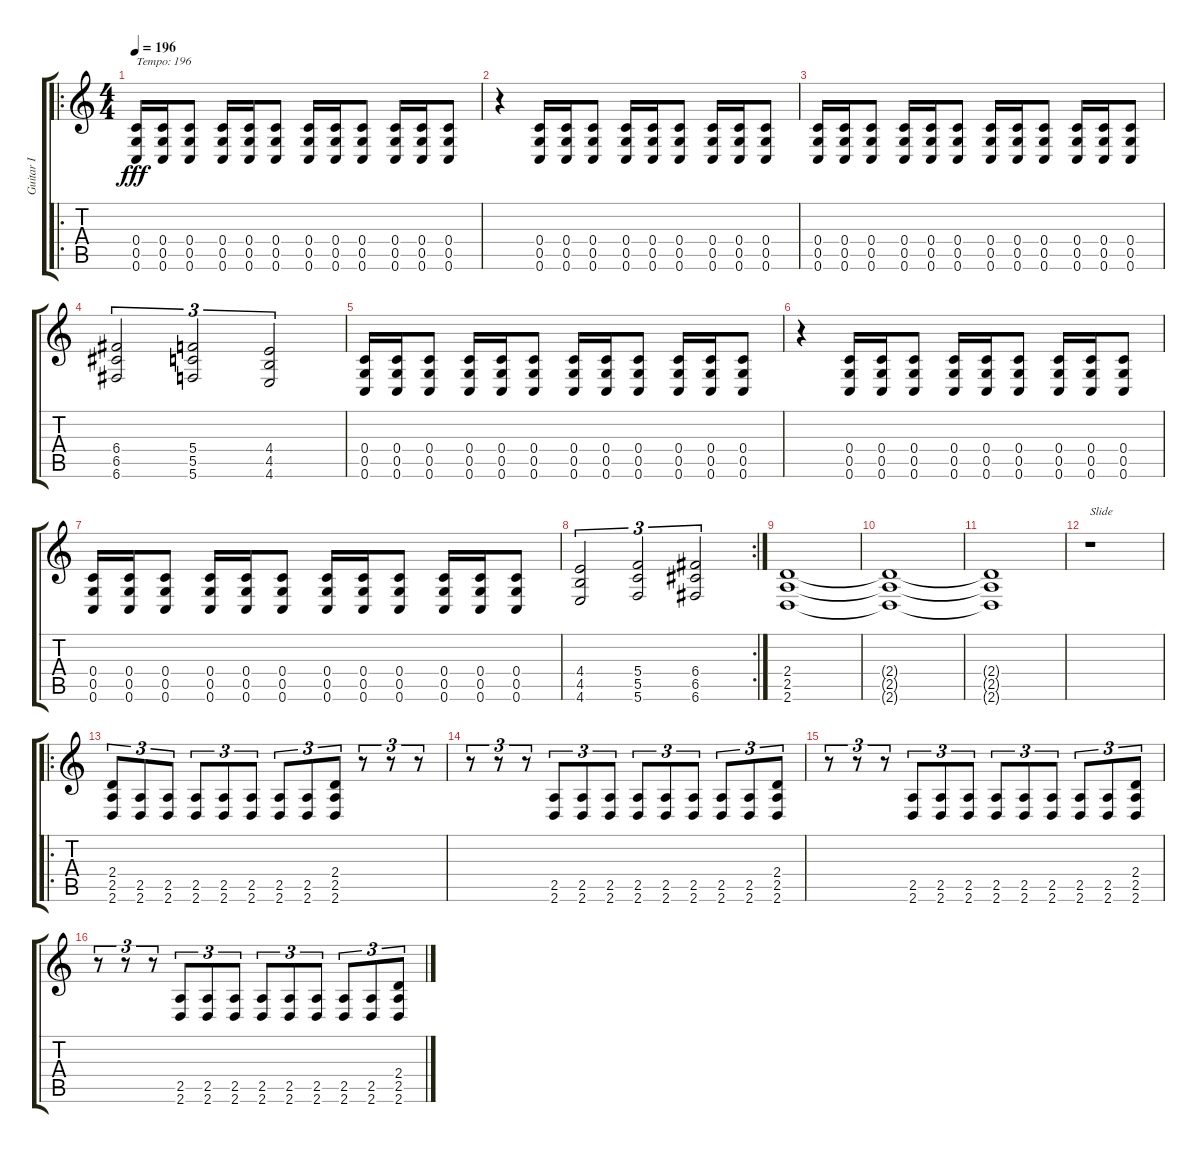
\track ("Guitar I" "Guitar I") {instrument distortionguitar}
\staff {score tabs}
\tuning (D4 A3 F3 C3 G2 C2) {hide}
\ro
\ts (4 4)
\tempo 196
\clef g2
\ks c
(0.4 0.5 0.6).16{txt "Tempo: 196" dy fff} (0.4 0.5 0.6).16 (0.4 0.5 0.6).8 (0.4 0.5 0.6).16 (0.4 0.5 0.6).16 (0.4 0.5 0.6).8 (0.4 0.5 0.6).16 (0.4 0.5 0.6).16 (0.4 0.5 0.6).8 (0.4 0.5 0.6).16 (0.4 0.5 0.6).16 (0.4 0.5 0.6).8 |
r.4 (0.4 0.5 0.6).16 (0.4 0.5 0.6).16 (0.4 0.5 0.6).8 (0.4 0.5 0.6).16 (0.4 0.5 0.6).16 (0.4 0.5 0.6).8 (0.4 0.5 0.6).16 (0.4 0.5 0.6).16 (0.4 0.5 0.6).8 |
(0.4 0.5 0.6).16 (0.4 0.5 0.6).16 (0.4 0.5 0.6).8 (0.4 0.5 0.6).16 (0.4 0.5 0.6).16 (0.4 0.5 0.6).8 (0.4 0.5 0.6).16 (0.4 0.5 0.6).16 (0.4 0.5 0.6).8 (0.4 0.5 0.6).16 (0.4 0.5 0.6).16 (0.4 0.5 0.6).8 |
(6.4 6.5 6.6).2{tu (3 2)} (5.4 5.5 5.6).2{tu (3 2)} (4.4 4.5 4.6).2{tu (3 2)} |
(0.4 0.5 0.6).16 (0.4 0.5 0.6).16 (0.4 0.5 0.6).8 (0.4 0.5 0.6).16 (0.4 0.5 0.6).16 (0.4 0.5 0.6).8 (0.4 0.5 0.6).16 (0.4 0.5 0.6).16 (0.4 0.5 0.6).8 (0.4 0.5 0.6).16 (0.4 0.5 0.6).16 (0.4 0.5 0.6).8 |
r.4 (0.4 0.5 0.6).16 (0.4 0.5 0.6).16 (0.4 0.5 0.6).8 (0.4 0.5 0.6).16 (0.4 0.5 0.6).16 (0.4 0.5 0.6).8 (0.4 0.5 0.6).16 (0.4 0.5 0.6).16 (0.4 0.5 0.6).8 |
(0.4 0.5 0.6).16 (0.4 0.5 0.6).16 (0.4 0.5 0.6).8 (0.4 0.5 0.6).16 (0.4 0.5 0.6).16 (0.4 0.5 0.6).8 (0.4 0.5 0.6).16 (0.4 0.5 0.6).16 (0.4 0.5 0.6).8 (0.4 0.5 0.6).16 (0.4 0.5 0.6).16 (0.4 0.5 0.6).8 |
\rc 2
(4.4 4.5 4.6).2{tu (3 2)} (5.4 5.5 5.6).2{tu (3 2)} (6.4 6.5 6.6).2{tu (3 2)} |
(2.4 2.5 2.6).1 |
(2.4{t} 2.5{t} 2.6{t}).1 |
(2.4{t} 2.5{t} 2.6{t}).1 |
r.1{txt "Slide"} |
\ro
(2.4 2.5 2.6).8{tu (3 2)} (2.5 2.6).8{tu (3 2)} (2.5 2.6).8{tu (3 2)} (2.5 2.6).8{tu (3 2)} (2.5 2.6).8{tu (3 2)} (2.5 2.6).8{tu (3 2)} (2.5 2.6).8{tu (3 2)} (2.5 2.6).8{tu (3 2)} (2.4 2.5 2.6).8{tu (3 2)} r.8{tu (3 2)} r.8{tu (3 2)} r.8{tu (3 2)} |
r.8{tu (3 2)} r.8{tu (3 2)} r.8{tu (3 2)} (2.5 2.6).8{tu (3 2)} (2.5 2.6).8{tu (3 2)} (2.5 2.6).8{tu (3 2)} (2.5 2.6).8{tu (3 2)} (2.5 2.6).8{tu (3 2)} (2.5 2.6).8{tu (3 2)} (2.5 2.6).8{tu (3 2)} (2.5 2.6).8{tu (3 2)} (2.4 2.5 2.6).8{tu (3 2)} |
r.8{tu (3 2)} r.8{tu (3 2)} r.8{tu (3 2)} (2.5 2.6).8{tu (3 2)} (2.5 2.6).8{tu (3 2)} (2.5 2.6).8{tu (3 2)} (2.5 2.6).8{tu (3 2)} (2.5 2.6).8{tu (3 2)} (2.5 2.6).8{tu (3 2)} (2.5 2.6).8{tu (3 2)} (2.5 2.6).8{tu (3 2)} (2.4 2.5 2.6).8{tu (3 2)} |
r.8{tu (3 2)} r.8{tu (3 2)} r.8{tu (3 2)} (2.5 2.6).8{tu (3 2)} (2.5 2.6).8{tu (3 2)} (2.5 2.6).8{tu (3 2)} (2.5 2.6).8{tu (3 2)} (2.5 2.6).8{tu (3 2)} (2.5 2.6).8{tu (3 2)} (2.5 2.6).8{tu (3 2)} (2.5 2.6).8{tu (3 2)} (2.4 2.5 2.6).8{tu (3 2)}
